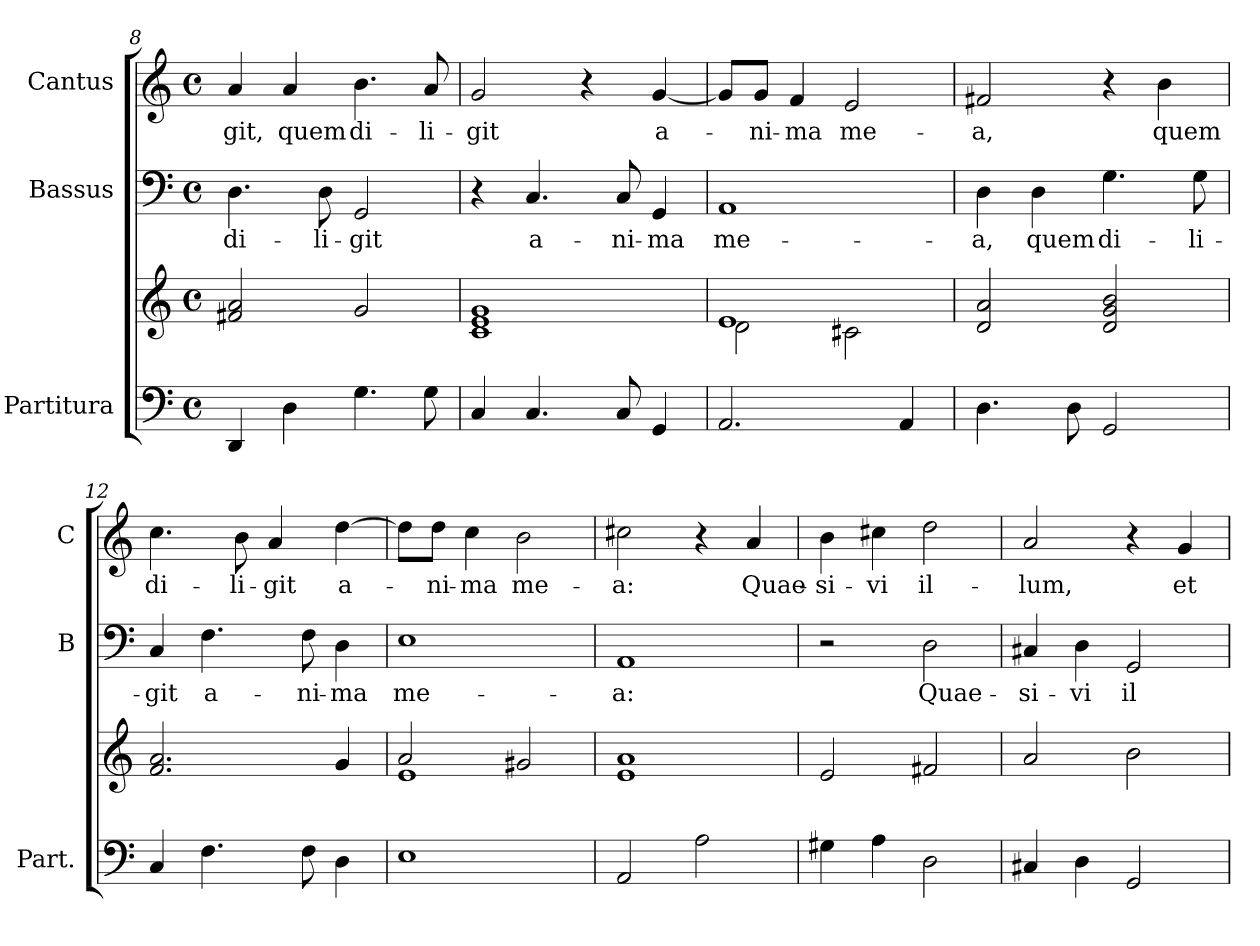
**kern	**kern	**kern	**text	**kern	**text
*part3	*part3	*part2	*part2	*part1	*part1
*staff4	*staff3	*staff2	*staff2	*staff1	*staff1
*I"Partitura	*	*I"Bassus	*	*I"Cantus	*
*I'Part.	*	*I'B	*	*I'C	*
*clefF4	*clefG2	*clefF4	*	*clefG2	*
*k[]	*k[]	*k[]	*	*k[]	*
*C:	*C:	*C:	*	*C:	*
*M4/4	*M4/4	*M4/4	*	*M4/4	*
*met(c)	*met(c)	*met(c)	*	*met(c)	*
=8	=8	=8	=8	=8	=8
!	!	!	!LO:LY:b	!	!
!	!	!	!	!	!LO:LY:b
4DD/	2f#X!/ 2a!/	4.D\	di-	4a/	-git,
!	!	!	!	!	!LO:LY:b
4D\	.	.	.	4a/	quem
!	!	!	!LO:LY:b	!	!
.	.	8D\	-li-	.	.
!	!	!	!LO:LY:b	!	!
!	!	!	!	!	!LO:LY:b
4.G\	2g!/	2GG/	-git	4.b\	di-
!	!	!	!	!	!LO:LY:b
8G\	.	.	.	8a/	-li-
=9	=9	=9	=9	=9	=9
!	!	!	!	!	!LO:LY:b
4C/	1c! 1e! 1g!	4r	.	2g/	-git
!	!	!	!LO:LY:b	!	!
4.C/	.	4.C/	a-	.	.
.	.	.	.	4r	.
!	!	!	!LO:LY:b	!	!
8C/	.	8C/	-ni-	.	.
!	!	!	!LO:LY:b	!	!
!	!	!	!	!	!LO:LY:b
4GG/	.	4GG/	-ma	[4g/	a-
=10	=10	=10	=10	=10	=10
*	*^	*	*	*	*
!	!	!	!	!LO:LY:b	!	!
2.AA/	1e!	2d!\	1AA	me-	8g/L]	.
!	!	!	!	!	!	!LO:LY:b
.	.	.	.	.	8g/J	-ni-
!	!	!	!	!	!	!LO:LY:b
.	.	.	.	.	4f/	-ma
!	!	!	!	!	!	!LO:LY:b
.	.	2c#X!\	.	.	2e/	me-
4AA/	.	.	.	.	.	.
*	*v	*v	*	*	*	*
=11	=11	=11	=11	=11	=11
!	!	!	!LO:LY:b	!	!
!	!	!	!	!	!LO:LY:b
4.D\	2d!/ 2a!/	4D\	-a,	2f#X/	-a,
!	!	!	!LO:LY:b	!	!
.	.	4D\	quem	.	.
8D\	.	.	.	.	.
!	!	!	!LO:LY:b	!	!
2GG/	2d!/ 2g!/ 2b!/	4.G\	di-	4r	.
!	!	!	!	!	!LO:LY:b
.	.	.	.	4b\	quem
!	!	!	!LO:LY:b	!	!
.	.	8G\	-li-	.	.
=12	=12	=12	=12	=12	=12
!	!	!	!LO:LY:b	!	!
!	!	!	!	!	!LO:LY:b
4C/	2.f!/ 2.a!/	4C/	-git	4.cc\	di-
!	!	!	!LO:LY:b	!	!
4.F\	.	4.F\	a-	.	.
!	!	!	!	!	!LO:LY:b
.	.	.	.	8b\	-li-
!	!	!	!	!	!LO:LY:b
.	.	.	.	4a/	-git
!	!	!	!LO:LY:b	!	!
8F\	.	8F\	-ni-	.	.
!	!	!	!LO:LY:b	!	!
!	!	!	!	!	!LO:LY:b
4D\	4g!/	4D\	-ma	[4dd\	a-
=13	=13	=13	=13	=13	=13
*	*^	*	*	*	*
!	!	!	!	!LO:LY:b	!	!
1E	2a!/	1e!	1E	me-	8dd\L]	.
!	!	!	!	!	!	!LO:LY:b
.	.	.	.	.	8dd\J	-ni-
!	!	!	!	!	!	!LO:LY:b
.	.	.	.	.	4cc\	-ma
!	!	!	!	!	!	!LO:LY:b
.	2g#X!/	.	.	.	2b\	me-
*	*v	*v	*	*	*	*
!!LO:LB:g=z
=14	=14	=14	=14	=14	=14
!	!	!	!LO:LY:b	!	!
!	!	!	!	!	!LO:LY:b
2AA/	1e! 1a!	1AA	-a:	2cc#X\	-a:
2A\	.	.	.	4r	.
!	!	!	!	!	!LO:LY:b
.	.	.	.	4a/	Quae-
=15	=15	=15	=15	=15	=15
!	!	!	!	!	!LO:LY:b
4G#X\	2e!/	2r	.	4b\	-si-
!	!	!	!	!	!LO:LY:b
4A\	.	.	.	4cc#X\	-vi
!	!	!	!LO:LY:b	!	!
!	!	!	!	!	!LO:LY:b
2D\	2f#X!/	2D\	Quae-	2dd\	il-
=16	=16	=16	=16	=16	=16
!	!	!	!LO:LY:b	!	!
!	!	!	!	!	!LO:LY:b
4C#X/	2a!/	4C#X/	-si-	2a/	-lum,
!	!	!	!LO:LY:b	!	!
4D\	.	4D\	-vi	.	.
!	!	!	!LO:LY:b	!	!
2GG/	2b!\	2GG/	il-	4r	.
!	!	!	!	!	!LO:LY:b
.	.	.	.	4g/	et
=	=	=	=	=	=
*-	*-	*-	*-	*-	*-
